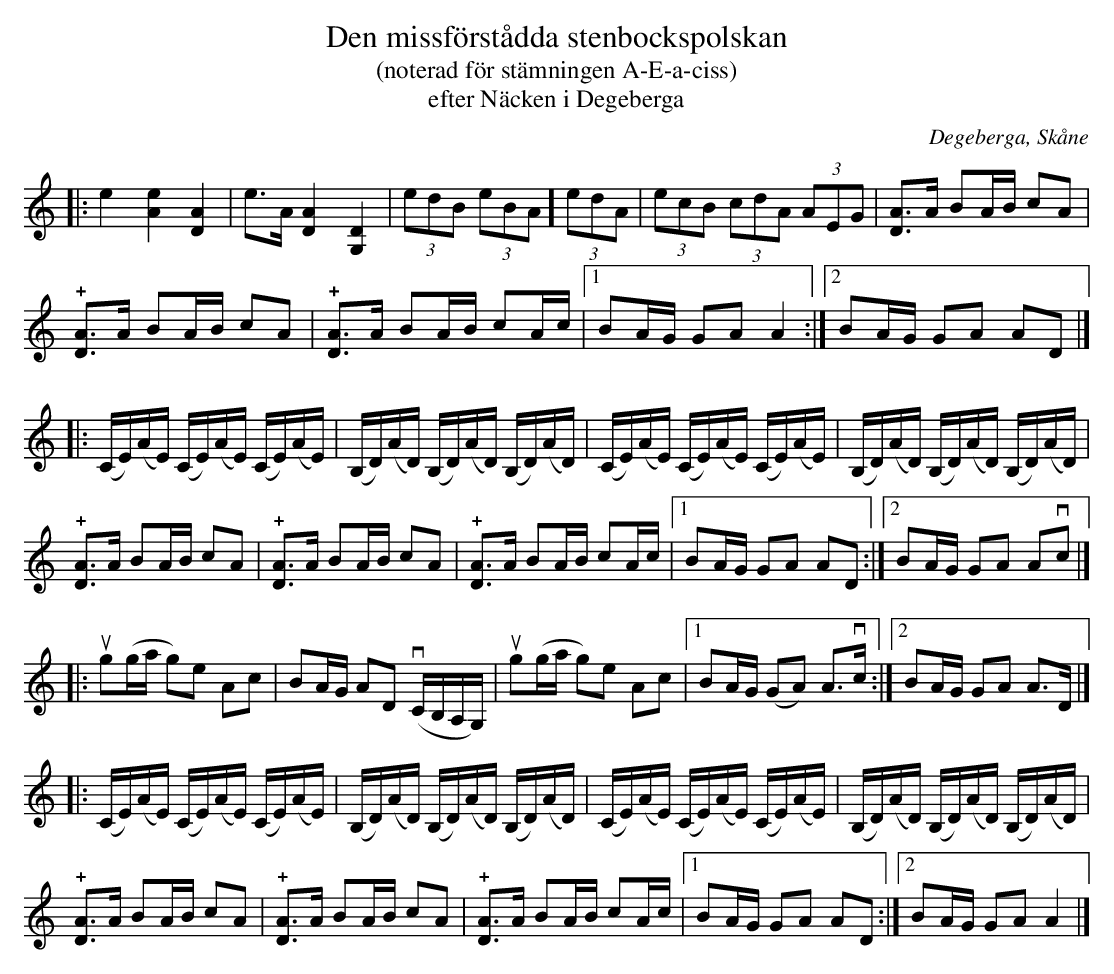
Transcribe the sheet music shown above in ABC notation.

X:1
T:Den missförstådda stenbockspolskan
T:(noterad för stämningen A-E-a-ciss)
T:efter Näcken i Degeberga
O:Degeberga, Skåne
U:o=+open+
M:none
K:Am
[L:1/8]|:e2 [A2e2] [D2A2] |e>A [DA]2 [G,D]2 | (3edB (3eBA] (3edA | (3ecB (3cdA (3AEG|[DA]>A BA/B/ cA |
 !+![DA]>A BA/B/ cA | !+![DA]>A BA/B/ cA/c/ |1 BA/G/ GA A2 :|2 BA/G/ GA AD |]
[L:1/16]|: (CE)(AE) (CE)(AE) (CE)(AE) | (B,D)(AD) (B,D)(AD) (B,D)(AD) | (CE)(AE) (CE)(AE) (CE)(AE) | (B,D)(AD) (B,D)(AD) (B,D)(AD) |
[L:1/8] !+![DA]>A BA/B/ cA | !+![DA]>A BA/B/ cA | !+![DA]>A BA/B/ cA/c/ |1 BA/G/ GA AD :|2 BA/G/ GA Avc |]
[L:1/8] |: ug(g/a/ g)e Ac | BA/G/ AD v(C/B,/A,/G,/) | ug(g/a/ g)e Ac |1 BA/G/ (GA) A>vc :|2 BA/G/ GA A>D |]
[L:1/16]|: (CE)(AE) (CE)(AE) (CE)(AE) | (B,D)(AD) (B,D)(AD) (B,D)(AD) | (CE)(AE) (CE)(AE) (CE)(AE) | (B,D)(AD) (B,D)(AD) (B,D)(AD) |
[L:1/8] !+![DA]>A BA/B/ cA | !+![DA]>A BA/B/ cA | !+![DA]>A BA/B/ cA/c/ |1 BA/G/ GA AD :|2 BA/G/ GA A2 |]
